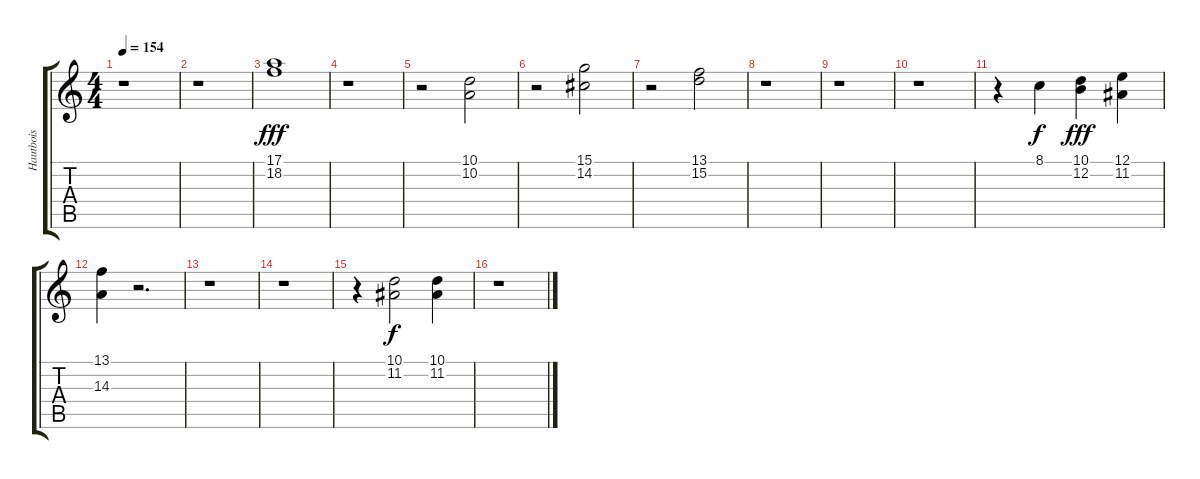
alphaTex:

\track ("Hautbois" "Hautbois") {instrument oboe}
\staff {score tabs}
\tuning (E4 B3 G3 D3 A2 E2) {hide}
\ts (4 4)
\tempo 154
\clef g2
\ks c
r.1{dy fff instrument oboe} |
r.1 |
(17.1 18.2).1 |
r.1 |
r.2 (10.1 10.2).2 |
r.2 (15.1 14.2).2 |
r.2 (13.1 15.2).2 |
r.1 |
r.1 |
r.1 |
r.4 8.1.4{dy f} (10.1 12.2).4{dy fff} (12.1 11.2).4 |
(13.1 14.3).4 r.2{d} |
r.1 |
r.1 |
r.4 (10.1 11.2).2{dy f} (10.1 11.2).4 |
r.1
